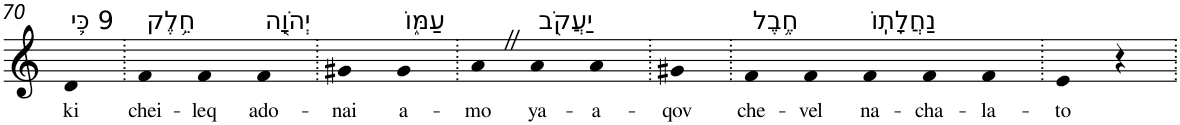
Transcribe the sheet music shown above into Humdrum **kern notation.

**kern	**text
*part1	*part1
*staff1	*staff1
*I"Piano	*
*I'Pno	*
!!LO:PB:g=z
*clefG2	*
*k[]	*
=70	=70
!LO:TX:a:t=9 כִּ֛י	!
!	!LO:LY:b
4d	ki
=71.	=71.
!LO:TX:a:t=חֵ֥לֶק	!
!	!LO:LY:b
4f	chei-
!	!LO:LY:b
4f	-leq
!LO:TX:a:t=יְהֹוָ֖ה	!
!	!LO:LY:b
4f	ado-
=72.	=72.
!	!LO:LY:b
4g#X	-nai
!LO:TX:a:t=עַמּ֑וֹ	!
!	!LO:LY:b
4g#	a-
=73.	=73.
!	!LO:LY:b
4aZ	-mo
!LO:TX:a:t=יַעֲקֹ֖ב	!
!	!LO:LY:b
4a	ya-
!	!LO:LY:b
4a	-a-
=74.	=74.
!	!LO:LY:b
4g#X	-qov
=75.	=75.
!LO:TX:a:t=חֶ֥בֶל	!
!	!LO:LY:b
4f	che-
!	!LO:LY:b
4f	-vel
!LO:TX:a:t=נַחֲלָתֽוֹ	!
!	!LO:LY:b
4f	na-
!	!LO:LY:b
4f	-cha-
!	!LO:LY:b
4f	-la-
=76.	=76.
!	!LO:LY:b
4e	-to
4r	.
=.	=.
*-	*-
